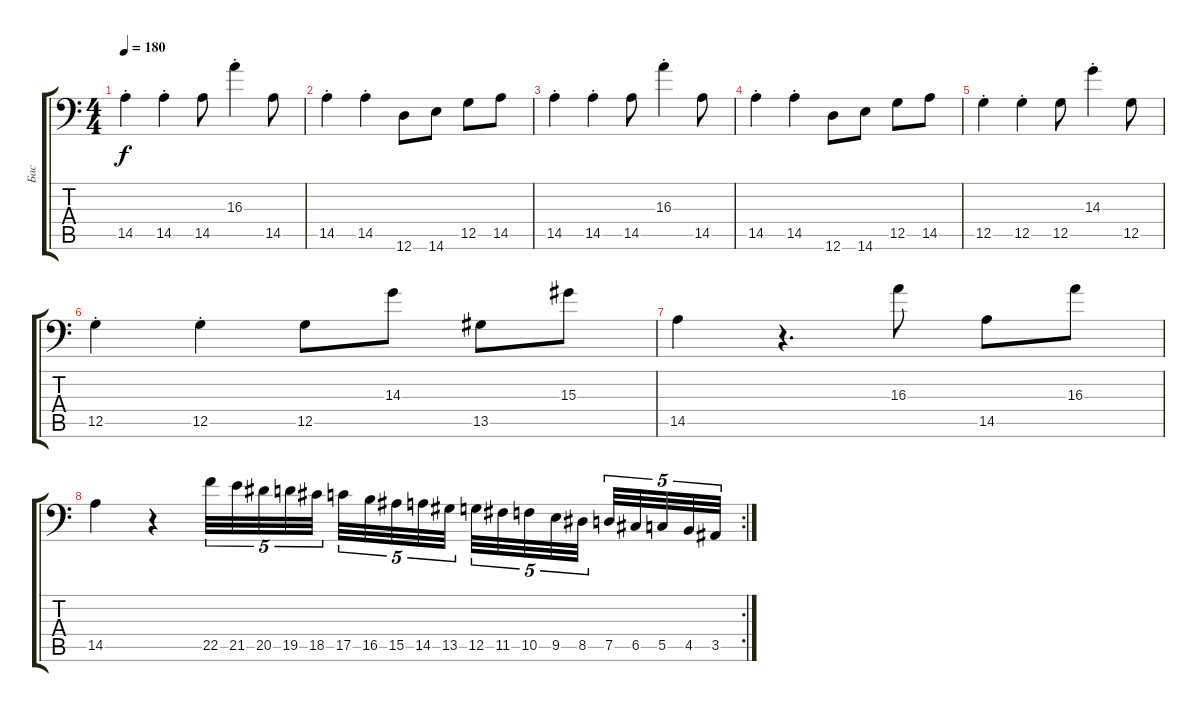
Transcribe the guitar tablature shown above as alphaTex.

\track ("Бас" "Бас") {instrument electricbassfinger}
\staff {score tabs}
\tuning (D3 A2 F2 C2 G1 D1) {hide}
\ts (4 4)
\tempo 180
\clef f4
\ks c
14.5{st}.4{dy f} 14.5{st}.4 14.5.8 16.3{st}.4 14.5.8 |
14.5{st}.4 14.5{st}.4 12.6.8 14.6.8 12.5.8 14.5.8 |
14.5{st}.4 14.5{st}.4 14.5.8 16.3{st}.4 14.5.8 |
14.5{st}.4 14.5{st}.4 12.6.8 14.6.8 12.5.8 14.5.8 |
12.5{st}.4 12.5{st}.4 12.5.8 14.3{st}.4 12.5.8 |
12.5{st}.4 12.5{st}.4 12.5.8 14.3.8 13.5.8 15.3.8 |
14.5.4 r.4{d} 16.3.8 14.5.8 16.3.8 |
\rc 2
14.5.4 r.4 22.5.32{tu (5 4)} 21.5.32{tu (5 4)} 20.5.32{tu (5 4)} 19.5.32{tu (5 4)} 18.5.32{tu (5 4) beam splitsecondary} 17.5.32{tu (5 4)} 16.5.32{tu (5 4)} 15.5.32{tu (5 4)} 14.5.32{tu (5 4)} 13.5.32{tu (5 4)} 12.5.32{tu (5 4)} 11.5.32{tu (5 4)} 10.5.32{tu (5 4)} 9.5.32{tu (5 4)} 8.5.32{tu (5 4) beam splitsecondary} 7.5.32{tu (5 4)} 6.5.32{tu (5 4)} 5.5.32{tu (5 4)} 4.5.32{tu (5 4)} 3.5.32{tu (5 4)}
